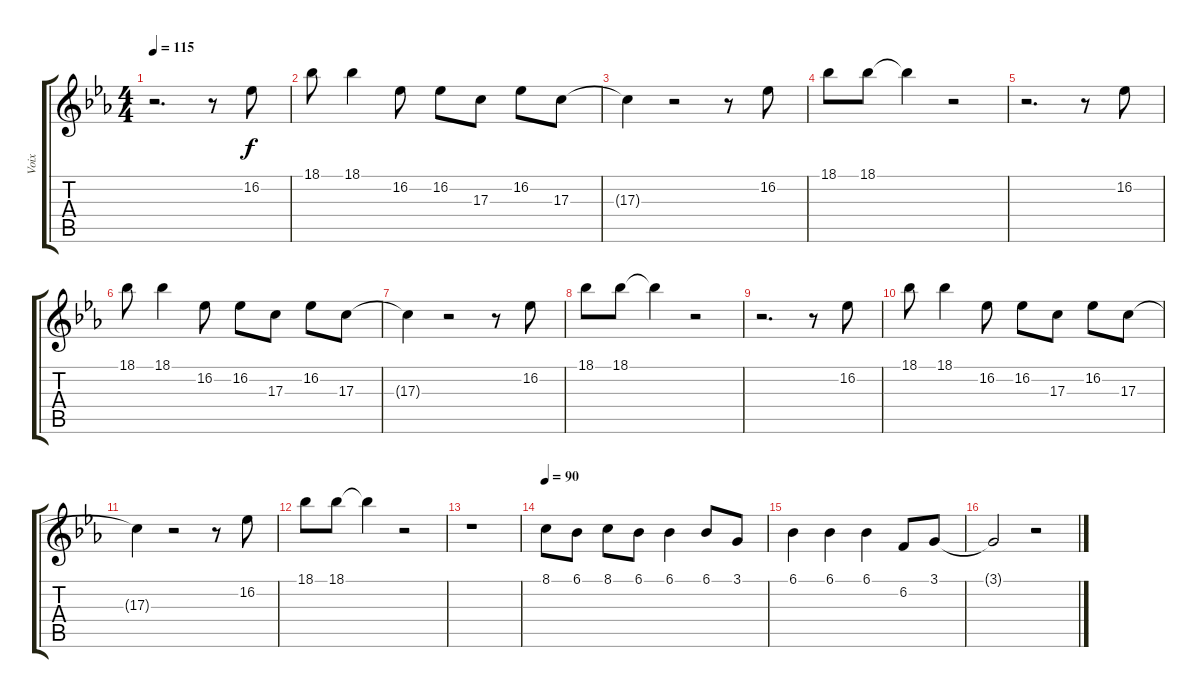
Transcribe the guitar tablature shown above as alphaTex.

\track ("Voix" "Voix") {instrument flute}
\staff {score tabs}
\tuning (E4 B3 G3 D3 A2 E2) {hide}
\ts (4 4)
\tempo 115
\clef g2
\ks eb
r.2{d dy f} r.8 16.2.8 |
18.1.8 18.1.4 16.2.8 16.2.8 17.3.8 16.2.8 17.3.8 |
17.3{t}.4 r.2 r.8 16.2.8 |
18.1.8 18.1.8 18.1{t}.4 r.2 |
r.2{d} r.8 16.2.8 |
18.1.8 18.1.4 16.2.8 16.2.8 17.3.8 16.2.8 17.3.8 |
17.3{t}.4 r.2 r.8 16.2.8 |
18.1.8 18.1.8 18.1{t}.4 r.2 |
r.2{d} r.8 16.2.8 |
18.1.8 18.1.4 16.2.8 16.2.8 17.3.8 16.2.8 17.3.8 |
17.3{t}.4 r.2 r.8 16.2.8 |
18.1.8 18.1.8 18.1{t}.4 r.2 |
r.1 |
\tempo 90
8.1.8 6.1.8 8.1.8 6.1.8 6.1.4 6.1.8 3.1.8 |
6.1.4 6.1.4 6.1.4 6.2.8 3.1.8 |
3.1{t}.2 r.2
